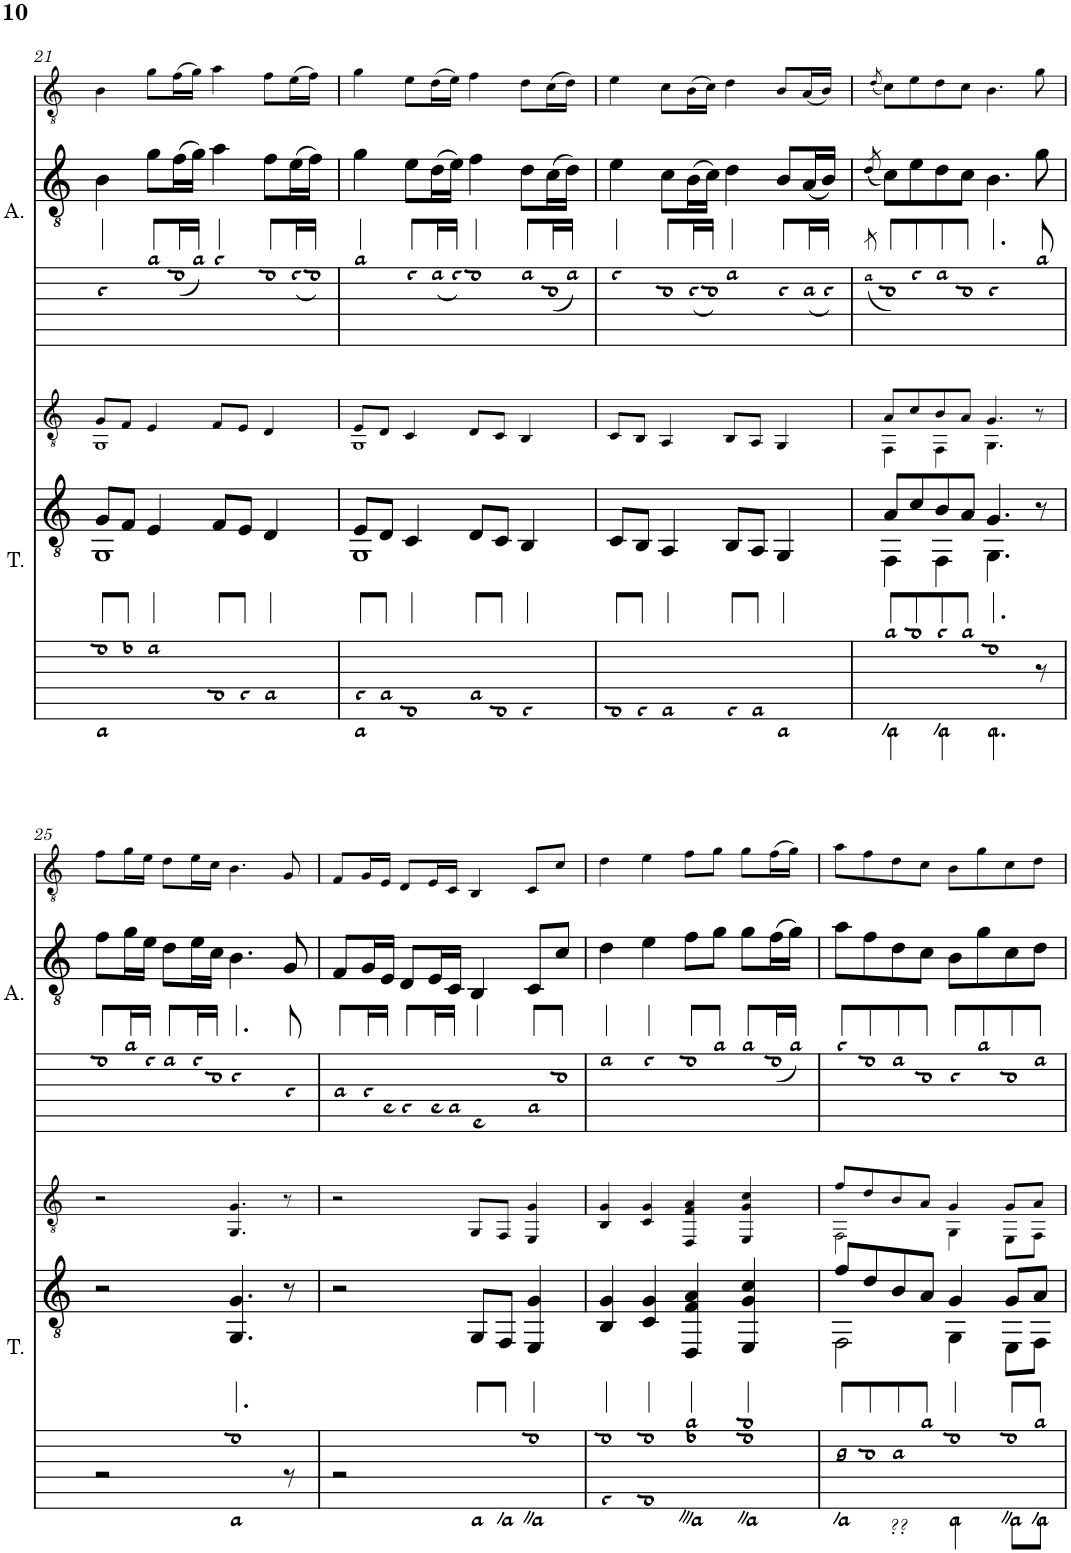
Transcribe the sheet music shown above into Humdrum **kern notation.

**kern	**kern	**kern	**kern	**kern	**kern
*part2	*part2	*part2	*part1	*part1	*part1
*staff6	*staff5	*staff4	*staff3	*staff2	*staff1
*I"Theorbo	*	*	*I"Archlute	*	*
*I'T.	*	*	*I'A.	*	*
!!LO:PB:g=z
*	*clefGv2	*clefGv2	*	*clefGv2	*clefGv2
*k[]	*k[]	*k[]	*k[]	*k[]	*k[]
*M4/4	*M4/4	*M4/4	*M4/4	*M4/4	*M4/4
=21	=21	=21	=21	=21	=21
*^	*^	*^	*	*	*
1GG	8G/L	8G/L	1GG	8G/L	1GG	4B/	4B\	4B\
.	8F/J	8F/J	.	8F/J	.	.	.	.
.	4E/	4E/	.	4E/	.	8g/L	8g\L	8g\L
.	.	.	.	.	.	16f/L	16f\L	(16f\L
.	.	.	.	.	.	16g/JJ	16g\JJ	16g\JJ)
.	8F/L	8F/L	.	8F/L	.	4a/	4a\	4a\
.	8E/J	8E/J	.	8E/J	.	.	.	.
.	4D/	4D/	.	4D/	.	8f/L	8f\L	8f\L
.	.	.	.	.	.	16e/L	16e\L	(16e\L
.	.	.	.	.	.	16f/JJ	16f\JJ	16f\JJ)
=22	=22	=22	=22	=22	=22	=22	=22	=22
1GG	8E/L	8E/L	1GG	8E/L	1GG	4g/	4g\	4g\
.	8D/J	8D/J	.	8D/J	.	.	.	.
.	4C/	4C/	.	4C/	.	8e/L	8e\L	8e\L
.	.	.	.	.	.	16d/L	16d\L	(16d\L
.	.	.	.	.	.	16e/JJ	16e\JJ	16e\JJ)
.	8D/L	8D/L	.	8D/L	.	4f/	4f\	4f\
.	8C/J	8C/J	.	8C/J	.	.	.	.
.	4BB/	4BB/	.	4BB/	.	8d/L	8d\L	8d\L
.	.	.	.	.	.	16c/L	16c\L	(16c\L
.	.	.	.	.	.	16d/JJ	16d\JJ	16d\JJ)
*v	*v	*	*	*	*	*	*	*
*	*v	*v	*	*	*	*	*
*	*	*v	*v	*	*	*
=23	=23	=23	=23	=23	=23
8C/L	8C/L	8C/L	4e/	4e\	4e\
8BB/J	8BB/J	8BB/J	.	.	.
4AA/	4AA/	4AA/	8c/L	8c\L	8c\L
.	.	.	16B/L	16B\L	(16B\L
.	.	.	16c/JJ	16c\JJ	16c\JJ)
8BB/L	8BB/L	8BB/L	4d/	4d\	4d\
8AA/J	8AA/J	8AA/J	.	.	.
4GG/	4GG/	4GG/	8B/L	8B/L	8B/L
.	.	.	16A/L	16A/L	(16A/L
.	.	.	16B/JJ	16B/JJ	16B/JJ)
=24	=24	=24	=24	=24	=24
.	.	.	8qd/	8qd/	(8qd/
*^	*^	*^	*	*	*
4FF\	8A/L	8A/L	4FF\	8A/L	4FF\	8c/L	8c\L	8c\L)
.	8c/	8c/	.	8c/	.	8e/	8e\	8e\
4FF\	8B/	8B/	4FF\	8B/	4FF\	8d/	8d\	8d\
.	8A/J	8A/J	.	8A/J	.	8c/J	8c\J	8c\J
4.GG\	4.G/	4.G/	4.GG\	4.G/	4.GG\	4.B/	4.B\	4.B\
8ryy	8r	8r	8ryy	8r	8ryy	8g/	8g\	8g\
*v	*v	*	*	*	*	*	*	*
*	*v	*v	*	*	*	*	*
*	*	*v	*v	*	*	*
!!LO:LB:g=z
=25	=25	=25	=25	=25	=25
2r	2r	2r	8f/L	8f\L	8f\L
.	.	.	16g/L	16g\L	16g\L
.	.	.	16e/JJ	16e\JJ	16e\JJ
.	.	.	8d/L	8d\L	8d\L
.	.	.	16e/L	16e\L	16e\L
.	.	.	16c/JJ	16c\JJ	16c\JJ
4.GG/ 4.G/	4.GG/ 4.G/	4.GG/ 4.G/	4.B/	4.B\	4.B\
8r	8r	8r	8G/	8G/	8G/
=26	=26	=26	=26	=26	=26
2r	2r	2r	8F/L	8F/L	8F/L
.	.	.	16G/L	16G/L	16G/L
.	.	.	16E/JJ	16E/JJ	16E/JJ
.	.	.	8D/L	8D/L	8D/L
.	.	.	16E/L	16E/L	16E/L
.	.	.	16C/JJ	16C/JJ	16C/JJ
8GG/L	8GG/L	8GG/L	4BB/	4BB/	4BB/
8FF/J	8FF/J	8FF/J	.	.	.
4EE/ 4G/	4EE/ 4G/	4EE/ 4G/	8C/L	8C/L	8C/L
.	.	.	8c/J	8c/J	8c/J
=27	=27	=27	=27	=27	=27
4BB/ 4G/	4BB/ 4G/	4BB/ 4G/	4d/	4d\	4d\
4C/ 4G/	4C/ 4G/	4C/ 4G/	4e/	4e\	4e\
4DD/ 4F/ 4A/	4DD/ 4F/ 4A/	4DD/ 4F/ 4A/	8f/L	8f\L	8f\L
.	.	.	8g/J	8g\J	8g\J
4EE/ 4G/ 4c/	4EE/ 4G/ 4c/	4EE/ 4G/ 4c/	8g/L	8g\L	8g\L
.	.	.	16f/L	16f\L	(16f\L
.	.	.	16g/JJ	16g\JJ	16g\JJ)
=28	=28	=28	=28	=28	=28
*^	*^	*^	*	*	*
2FF	8f/L	8f/L	2FF\	8f/L	2FF\	8a/L	8a\L	8a\L
.	8d/	8d/	.	8d/	.	8f/	8f\	8f\
!	!LO:TX:b:i:t=??	!	!	!	!	!	!	!
.	8B/	8B/	.	8B/	.	8d/	8d\	8d\
.	8A/J	8A/J	.	8A/J	.	8c/J	8c\J	8c\J
4GG\	4G/	4G/	4GG\	4G/	4GG\	8B/L	8B\L	8B\L
.	.	.	.	.	.	8g/	8g\	8g\
8EE\L	8G/L	8G/L	8EE\L	8G/L	8EE\L	8c/	8c\	8c\
8FF\J	8A/J	8A/J	8FF\J	8A/J	8FF\J	8d/J	8d\J	8d\J
*v	*v	*	*	*	*	*	*	*
*	*v	*v	*	*	*	*	*
*	*	*v	*v	*	*	*
=	=	=	=	=	=
*-	*-	*-	*-	*-	*-
